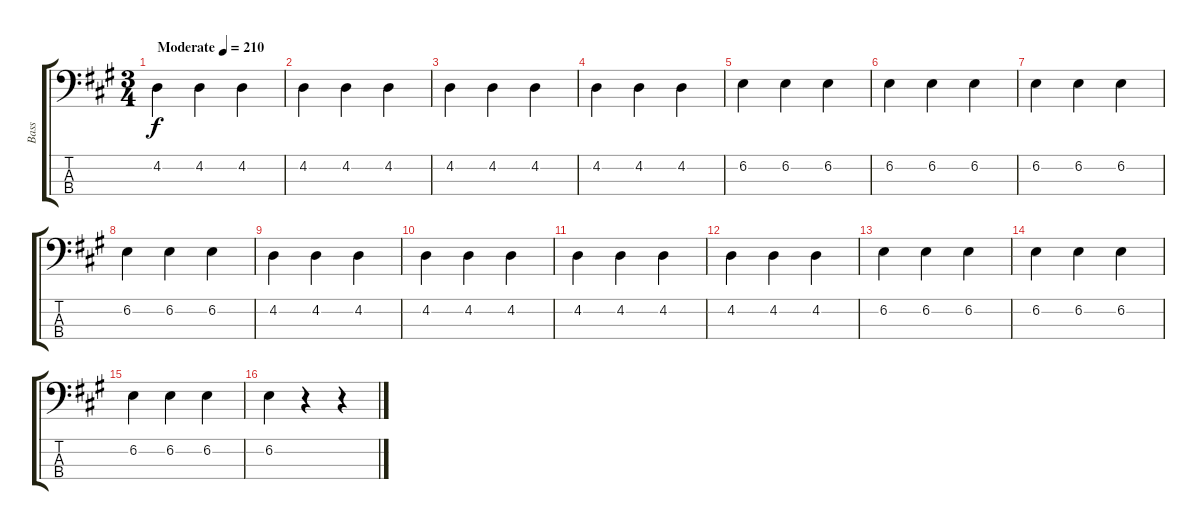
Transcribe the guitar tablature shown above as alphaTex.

\track ("Bass" "Bass") {instrument electricbassfinger}
\staff {score tabs}
\tuning (Eb2 Bb1 F1 C1) {hide}
\ts (3 4)
\tempo (210 "Moderate")
\clef f4
\ks a
4.2.4{dy f instrument electricbassfinger} 4.2.4 4.2.4 |
4.2.4 4.2.4 4.2.4 |
4.2.4 4.2.4 4.2.4 |
4.2.4 4.2.4 4.2.4 |
6.2.4 6.2.4 6.2.4 |
6.2.4 6.2.4 6.2.4 |
6.2.4 6.2.4 6.2.4 |
6.2.4 6.2.4 6.2.4 |
4.2.4 4.2.4 4.2.4 |
4.2.4 4.2.4 4.2.4 |
4.2.4 4.2.4 4.2.4 |
4.2.4 4.2.4 4.2.4 |
6.2.4 6.2.4 6.2.4 |
6.2.4 6.2.4 6.2.4 |
6.2.4 6.2.4 6.2.4 |
6.2.4 r.4 r.4
